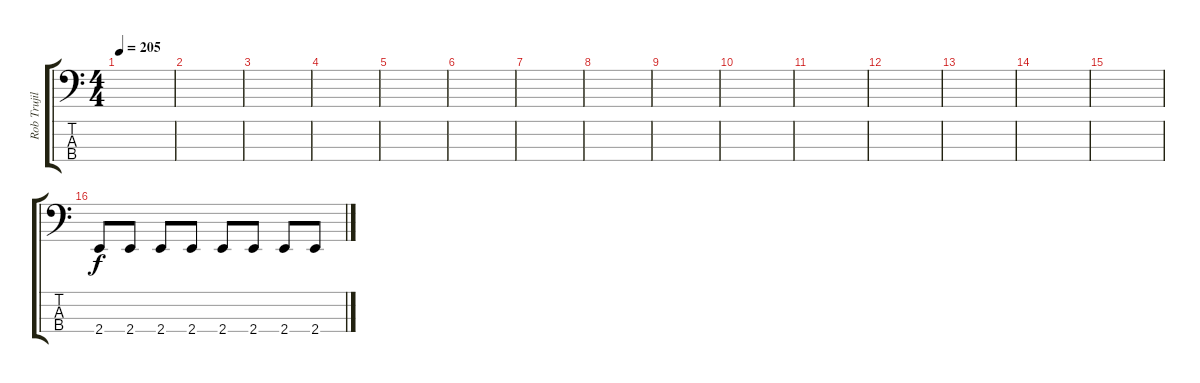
\track ("Rob Trujillo" "Rob Trujil") {instrument electricbasspick}
\staff {score tabs}
\tuning (G2 D2 A1 D1) {hide}
\ts (4 4)
\tempo 205
\clef f4
\ks c
|
|
|
|
|
|
|
|
|
|
|
|
|
|
|
2.4.8 2.4.8 2.4.8 2.4.8 2.4.8 2.4.8 2.4.8 2.4.8
